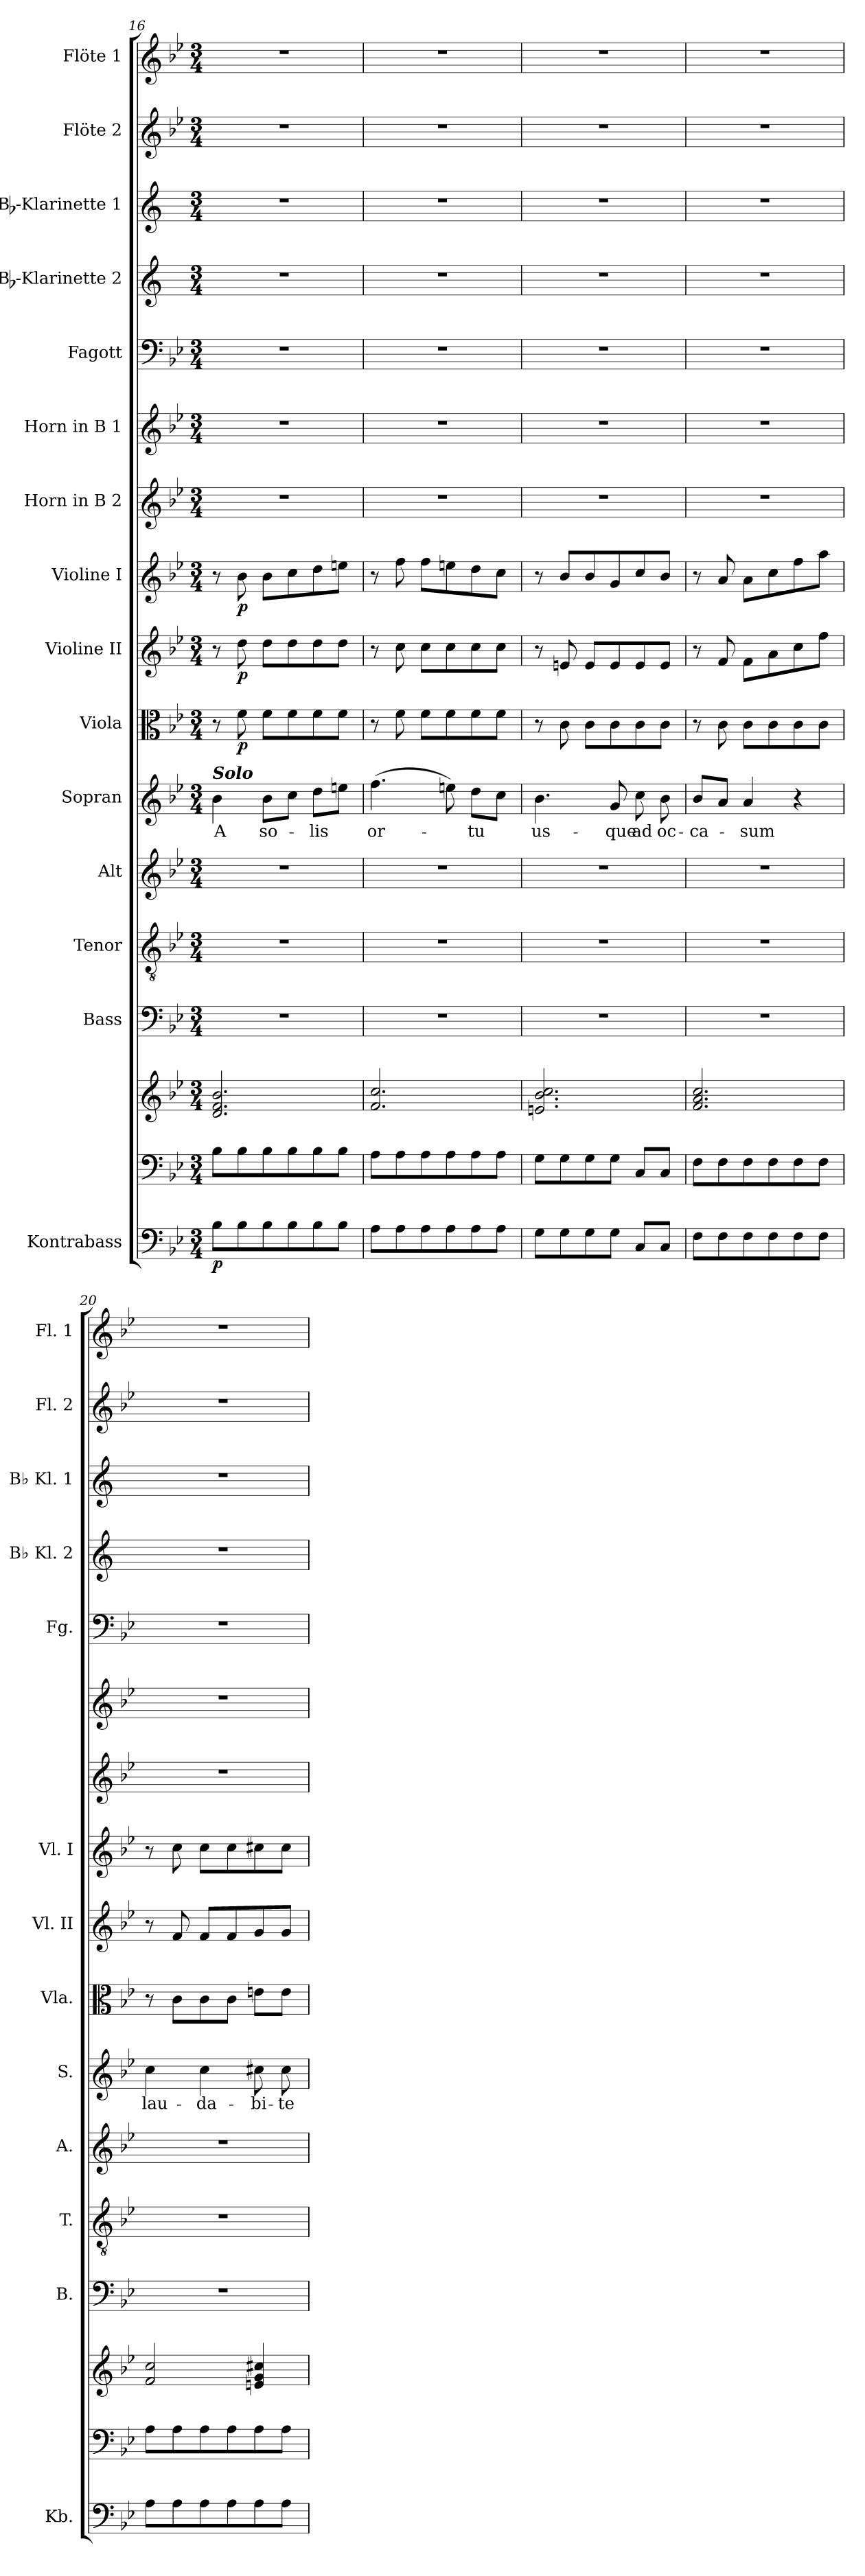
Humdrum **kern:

**kern	**dynam	**kern	**kern	**kern	**kern	**kern	**kern	**text	**kern	**dynam	**kern	**dynam	**kern	**dynam	**kern	**kern	**kern	**kern	**kern	**kern	**kern
*part16	*part16	*part15	*part15	*part14	*part13	*part12	*part11	*part11	*part10	*part10	*part9	*part9	*part8	*part8	*part7	*part6	*part5	*part4	*part3	*part2	*part1
*staff17	*staff17	*staff16	*staff15	*staff14	*staff13	*staff12	*staff11	*staff11	*staff10	*staff10	*staff9	*staff9	*staff8	*staff8	*staff7	*staff6	*staff5	*staff4	*staff3	*staff2	*staff1
*I"Kontrabass	*	*	*	*I"Bass	*I"Tenor	*I"Alt	*I"Sopran	*	*I"Viola	*	*I"Violine II	*	*I"Violine I	*	*I"Horn in B 2	*I"Horn in B 1	*I"Fagott	*I"Bb-Klarinette 2	*I"Bb-Klarinette 1	*I"Flöte 2	*I"Flöte 1
*I'Kb.	*	*	*	*I'B.	*I'T.	*I'A.	*I'S.	*	*I'Vla.	*	*I'Vl. II	*	*I'Vl. I	*	*	*	*I'Fg.	*I'Bb Kl. 2	*I'Bb Kl. 1	*I'Fl. 2	*I'Fl. 1
*clefF4	*	*clefF4	*clefG2	*clefF4	*clefGv2	*clefG2	*clefG2	*	*clefC3	*	*clefG2	*	*clefG2	*	*clefG2	*clefG2	*clefF4	*clefG2	*clefG2	*clefG2	*clefG2
*ITrd7c12	*	*	*	*	*	*	*	*	*	*	*	*	*	*	*ITrd8c14	*ITrd8c14	*	*ITrd1c2	*ITrd1c2	*	*
*k[b-e-]	*	*k[b-e-]	*k[b-e-]	*k[b-e-]	*k[b-e-]	*k[b-e-]	*k[b-e-]	*	*k[b-e-]	*	*k[b-e-]	*	*k[b-e-]	*	*k[b-e-]	*k[b-e-]	*k[b-e-]	*k[b-e-]	*k[b-e-]	*k[b-e-]	*k[b-e-]
*B-:	*	*B-:	*B-:	*B-:	*B-:	*B-:	*B-:	*	*B-:	*	*B-:	*	*B-:	*	*B-:	*B-:	*B-:	*B-:	*B-:	*B-:	*B-:
*M3/4	*	*M3/4	*M3/4	*M3/4	*M3/4	*M3/4	*M3/4	*	*M3/4	*	*M3/4	*	*M3/4	*	*M3/4	*M3/4	*M3/4	*M3/4	*M3/4	*M3/4	*M3/4
=16	=16	=16	=16	=16	=16	=16	=16	=16	=16	=16	=16	=16	=16	=16	=16	=16	=16	=16	=16	=16	=16
!	!	!	!	!	!	!	!LO:TX:a:Bi:t=Solo	!	!	!	!	!	!	!	!	!	!	!	!	!	!
!	!LO:DY:b	!	!	!	!	!	!	!LO:LY:b	!	!	!	!	!	!	!	!	!	!	!	!	!
8BB-\L	p	8B-\L	2.d/ 2.f/ 2.b-/	2.r	2.r	2.r	4b-\	A	8r	.	8r	.	8r	.	2.r	2.r	2.r	2.r	2.r	2.r	2.r
!	!	!	!	!	!	!	!	!	!	!LO:DY:b	!	!LO:DY:b	!	!LO:DY:b	!	!	!	!	!	!	!
8BB-\	.	8B-\	.	.	.	.	.	.	8f\	p	8dd\	p	8b-\	p	.	.	.	.	.	.	.
!	!	!	!	!	!	!	!	!LO:LY:b	!	!	!	!	!	!	!	!	!	!	!	!	!
8BB-\	.	8B-\	.	.	.	.	8b-\L	so-	8f\L	.	8dd\L	.	8b-\L	.	.	.	.	.	.	.	.
8BB-\	.	8B-\	.	.	.	.	8cc\J	.	8f\	.	8dd\	.	8cc\	.	.	.	.	.	.	.	.
!	!	!	!	!	!	!	!	!LO:LY:b	!	!	!	!	!	!	!	!	!	!	!	!	!
8BB-\	.	8B-\	.	.	.	.	8dd\L	-lis	8f\	.	8dd\	.	8dd\	.	.	.	.	.	.	.	.
8BB-\J	.	8B-\J	.	.	.	.	8een\J	.	8f\J	.	8dd\J	.	8een\J	.	.	.	.	.	.	.	.
!!LO:PB:g=z
=17	=17	=17	=17	=17	=17	=17	=17	=17	=17	=17	=17	=17	=17	=17	=17	=17	=17	=17	=17	=17	=17
!	!	!	!	!	!	!	!	!LO:LY:b	!	!	!	!	!	!	!	!	!	!	!	!	!
8AA\L	.	8A\L	2.f/ 2.cc/	2.r	2.r	2.r	(>4.ff\	or-	8r	.	8r	.	8r	.	2.r	2.r	2.r	2.r	2.r	2.r	2.r
8AA\	.	8A\	.	.	.	.	.	.	8f\	.	8cc\	.	8ff\	.	.	.	.	.	.	.	.
8AA\	.	8A\	.	.	.	.	.	.	8f\L	.	8cc\L	.	8ff\L	.	.	.	.	.	.	.	.
8AA\	.	8A\	.	.	.	.	8een\)	.	8f\	.	8cc\	.	8een\	.	.	.	.	.	.	.	.
!	!	!	!	!	!	!	!	!LO:LY:b	!	!	!	!	!	!	!	!	!	!	!	!	!
8AA\	.	8A\	.	.	.	.	8dd\L	-tu	8f\	.	8cc\	.	8dd\	.	.	.	.	.	.	.	.
8AA\J	.	8A\J	.	.	.	.	8cc\J	.	8f\J	.	8cc\J	.	8cc\J	.	.	.	.	.	.	.	.
=18	=18	=18	=18	=18	=18	=18	=18	=18	=18	=18	=18	=18	=18	=18	=18	=18	=18	=18	=18	=18	=18
!	!	!	!	!	!	!	!	!LO:LY:b	!	!	!	!	!	!	!	!	!	!	!	!	!
8GG\L	.	8G\L	2.en/ 2.b-/ 2.cc/	2.r	2.r	2.r	4.b-\	us-	8r	.	8r	.	8r	.	2.r	2.r	2.r	2.r	2.r	2.r	2.r
8GG\	.	8G\	.	.	.	.	.	.	8c\	.	8en/	.	8b-/L	.	.	.	.	.	.	.	.
8GG\	.	8G\	.	.	.	.	.	.	8c\L	.	8e/L	.	8b-/	.	.	.	.	.	.	.	.
!	!	!	!	!	!	!	!	!LO:LY:b	!	!	!	!	!	!	!	!	!	!	!	!	!
8GG\J	.	8G\J	.	.	.	.	8g/	-que	8c\	.	8e/	.	8g/	.	.	.	.	.	.	.	.
!	!	!	!	!	!	!	!	!LO:LY:b	!	!	!	!	!	!	!	!	!	!	!	!	!
8CC/L	.	8C/L	.	.	.	.	8cc\	ad	8c\	.	8e/	.	8cc/	.	.	.	.	.	.	.	.
!	!	!	!	!	!	!	!	!LO:LY:b	!	!	!	!	!	!	!	!	!	!	!	!	!
8CC/J	.	8C/J	.	.	.	.	8b-\	oc-	8c\J	.	8e/J	.	8b-/J	.	.	.	.	.	.	.	.
=19	=19	=19	=19	=19	=19	=19	=19	=19	=19	=19	=19	=19	=19	=19	=19	=19	=19	=19	=19	=19	=19
!	!	!	!	!	!	!	!	!LO:LY:b	!	!	!	!	!	!	!	!	!	!	!	!	!
8FF\L	.	8F\L	2.f/ 2.a/ 2.cc/	2.r	2.r	2.r	8b-/L	-ca-	8r	.	8r	.	8r	.	2.r	2.r	2.r	2.r	2.r	2.r	2.r
8FF\	.	8F\	.	.	.	.	8a/J	.	8c\	.	8f/	.	8a/	.	.	.	.	.	.	.	.
!	!	!	!	!	!	!	!	!LO:LY:b	!	!	!	!	!	!	!	!	!	!	!	!	!
8FF\	.	8F\	.	.	.	.	4a/	-sum	8c\L	.	8f\L	.	8a\L	.	.	.	.	.	.	.	.
8FF\	.	8F\	.	.	.	.	.	.	8c\	.	8a\	.	8cc\	.	.	.	.	.	.	.	.
8FF\	.	8F\	.	.	.	.	4r	.	8c\	.	8cc\	.	8ff\	.	.	.	.	.	.	.	.
8FF\J	.	8F\J	.	.	.	.	.	.	8c\J	.	8ff\J	.	8aa\J	.	.	.	.	.	.	.	.
=20	=20	=20	=20	=20	=20	=20	=20	=20	=20	=20	=20	=20	=20	=20	=20	=20	=20	=20	=20	=20	=20
!	!	!	!	!	!	!	!	!LO:LY:b	!	!	!	!	!	!	!	!	!	!	!	!	!
8AA\L	.	8A\L	2f/ 2cc/	2.r	2.r	2.r	4cc\	lau-	8r	.	8r	.	8r	.	2.r	2.r	2.r	2.r	2.r	2.r	2.r
8AA\	.	8A\	.	.	.	.	.	.	8c\L	.	8f/	.	8cc\	.	.	.	.	.	.	.	.
!	!	!	!	!	!	!	!	!LO:LY:b	!	!	!	!	!	!	!	!	!	!	!	!	!
8AA\	.	8A\	.	.	.	.	4cc\	-da-	8c\	.	8f/L	.	8cc\L	.	.	.	.	.	.	.	.
8AA\	.	8A\	.	.	.	.	.	.	8c\J	.	8f/	.	8cc\	.	.	.	.	.	.	.	.
!	!	!	!	!	!	!	!	!LO:LY:b	!	!	!	!	!	!	!	!	!	!	!	!	!
8AA\	.	8A\	4en/ 4g/ 4cc#X/	.	.	.	8cc#X\	-bi-	8en\L	.	8g/	.	8cc#X\	.	.	.	.	.	.	.	.
!	!	!	!	!	!	!	!	!LO:LY:b	!	!	!	!	!	!	!	!	!	!	!	!	!
8AA\J	.	8A\J	.	.	.	.	8cc#\	-te	8e\J	.	8g/J	.	8cc#\J	.	.	.	.	.	.	.	.
=	=	=	=	=	=	=	=	=	=	=	=	=	=	=	=	=	=	=	=	=	=
*-	*-	*-	*-	*-	*-	*-	*-	*-	*-	*-	*-	*-	*-	*-	*-	*-	*-	*-	*-	*-	*-
